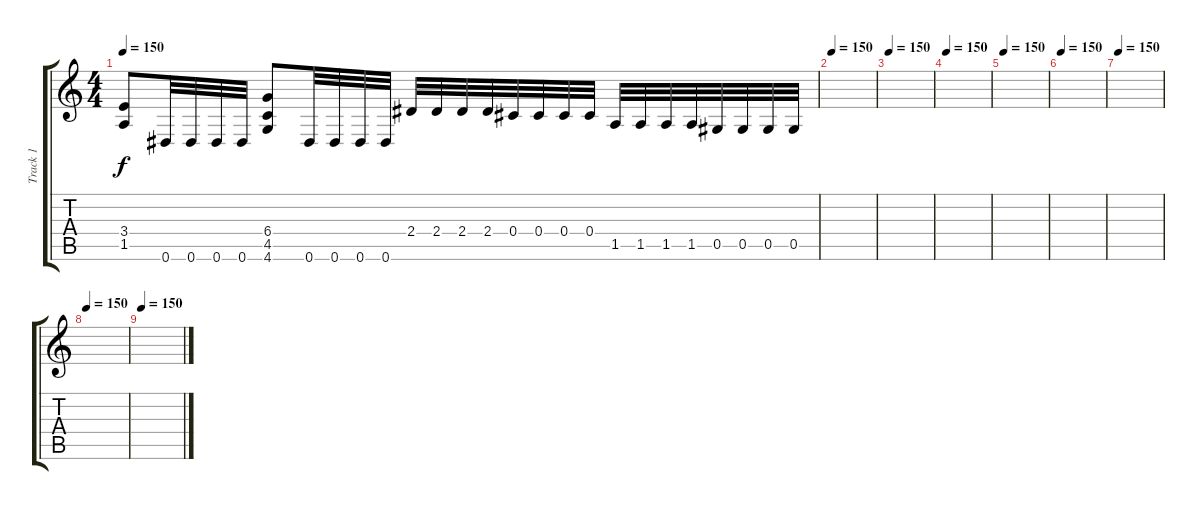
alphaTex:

\track ("Track 1" "Track 1") {instrument distortionguitar}
\staff {score tabs}
\tuning (Eb4 Bb3 Gb3 Db3 Ab2 Eb2) {hide}
\ts (4 4)
\tempo 150
\clef g2
\ks c
(3.4 1.5).8{dy f} 0.6.32 0.6.32 0.6.32 0.6.32 (6.4 4.5 4.6).8 0.6.32 0.6.32 0.6.32 0.6.32 2.4.32 2.4.32 2.4.32 2.4.32 0.4.32 0.4.32 0.4.32 0.4.32 1.5.32 1.5.32 1.5.32 1.5.32 0.5.32 0.5.32 0.5.32 0.5.32 |
\tempo 150
|
\tempo 150
|
\tempo 150
|
\tempo 150
|
\tempo 150
|
\tempo 150
|
\tempo 150
|
\tempo 150
